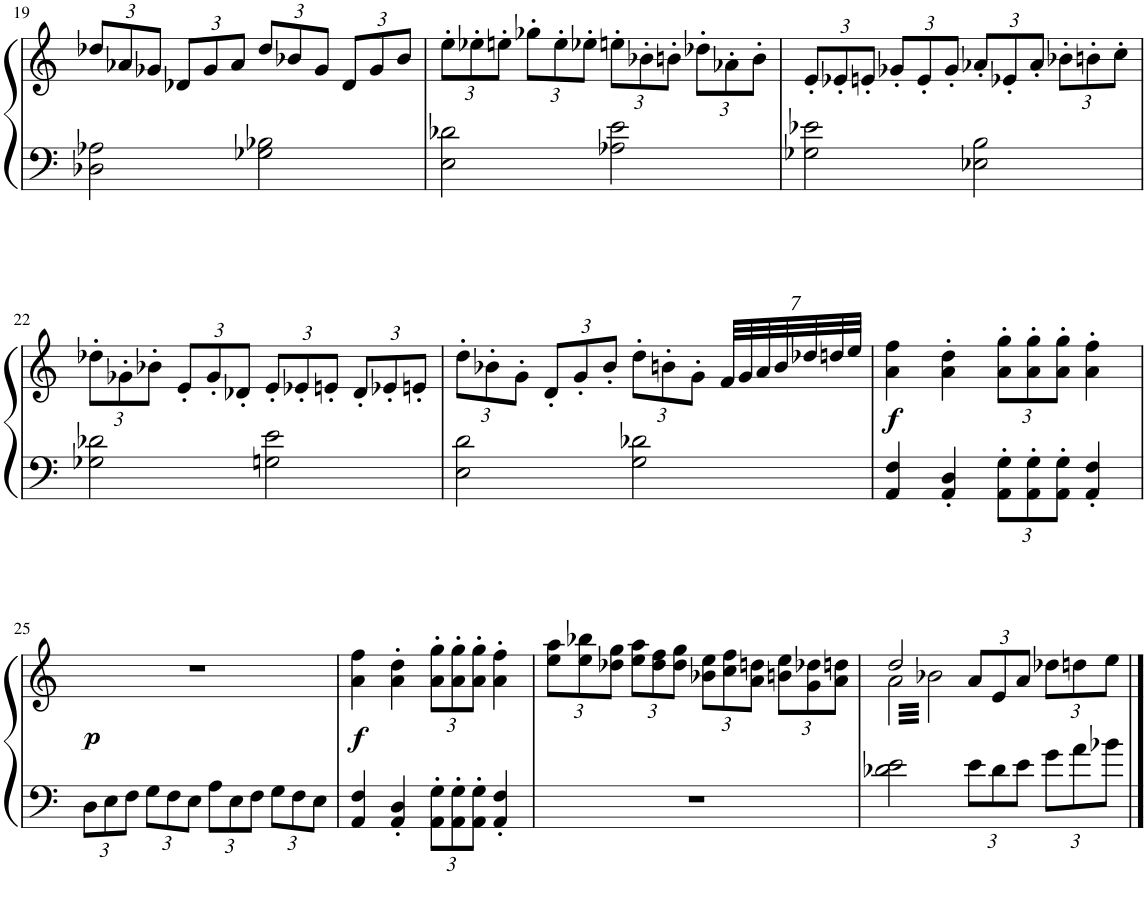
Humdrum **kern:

**kern	**kern	**dynam
*part1	*part1	*part1
*staff2	*staff1	*staff1/2
*I"Piano	*	*
*I'Pno.	*	*
!!LO:PB:g=z
*clefF4	*clefG2	*
*k[]	*k[]	*
*M4/4	*M4/4	*
*	*Xbrackettup	*
=19	=19	=19
2D-X\ 2A-X\	12dd-X/L	.
.	12a-X/	.
.	12g-X/J	.
.	12d-X/L	.
.	12g-/	.
.	12a-/J	.
2G-X\ 2B-X\	12dd-/L	.
.	12b-X/	.
.	12g-/J	.
.	12d-/L	.
.	12g-/	.
.	12b-/J	.
=20	=20	=20
2E\ 2d-X\	12ee'\L	.
.	12ee-X'\	.
.	12een'\J	.
.	12gg-X'\L	.
.	12ee'\	.
.	12ee-X'\J	.
2A-X\ 2e\	12een'\L	.
.	12b-X'\	.
.	12bn'\J	.
.	12dd-X'\L	.
.	12a-X'\	.
.	12b'\J	.
=21	=21	=21
2G-X\ 2e-X\	12e'/L	.
.	12e-X'/	.
.	12en'/J	.
.	12g-X'/L	.
.	12e'/	.
.	12g-'/J	.
2E-X\ 2B\	12a-X'/L	.
.	12e-X'/	.
.	12a-'/J	.
.	12b-X'\L	.
.	12bn'\	.
.	12cc'\J	.
!!LO:LB:g=z
=22	=22	=22
2G-X\ 2d-X\	12dd-X'\L	.
.	12g-X'\	.
.	12b-X'\J	.
.	12e'/L	.
.	12g-'/	.
.	12d-X'/J	.
2Gn\ 2e\	12e'/L	.
.	12e-X'/	.
.	12en'/J	.
.	12d-'/L	.
.	12e-X'/	.
.	12en'/J	.
=23	=23	=23
2E\ 2d\	12dd'\L	.
.	12b-X'\	.
.	12g'\J	.
.	12d'/L	.
.	12g'/	.
.	12b-'/J	.
2G\ 2d-X\	12dd'\L	.
.	12bn'\	.
.	12g'\J	.
.	28f/LLL	.
.	28g/	.
.	28a/	.
.	28b/	.
.	28dd-X/	.
.	28ddn/	.
.	28ee/JJJ	.
=24	=24	=24
!	!	!LO:DY:b
4AA/ 4F/	4a\ 4ff\	f
4AA/' 4D/'	4a\' 4dd\'	.
*Xbrackettup	*	*
12AA\' 12G\'L	12a\' 12gg\'L	.
12AA\' 12G\'	12a\' 12gg\'	.
12AA\' 12G\'J	12a\' 12gg\'J	.
4AA/' 4F/'	4a\' 4ff\'	.
!!LO:LB:g=z
=25	=25	=25
!	!	!LO:DY:b
12D\L	1r	p
12E\	.	.
12F\J	.	.
12G\L	.	.
12F\	.	.
12E\J	.	.
12A\L	.	.
12E\	.	.
12F\J	.	.
12G\L	.	.
12F\	.	.
12E\J	.	.
=26	=26	=26
!	!	!LO:DY:b
4AA/ 4F/	4a\ 4ff\	f
4AA/' 4D/'	4a\' 4dd\'	.
12AA\' 12G\'L	12a\' 12gg\'L	.
12AA\' 12G\'	12a\' 12gg\'	.
12AA\' 12G\'J	12a\' 12gg\'J	.
4AA/' 4F/'	4a\' 4ff\'	.
=27	=27	=27
1r	12ee\ 12aa\L	.
.	12ee\ 12bb-X\	.
.	12dd-X\ 12gg\J	.
.	12ee\ 12aa\L	.
.	12dd-\ 12ff\	.
.	12dd-\ 12gg\J	.
.	12b-X\ 12ee\L	.
.	12cc\ 12ff\	.
.	12a\ 12ddn\J	.
.	12bn\ 12ee\L	.
.	12g\ 12dd-X\	.
.	12a\ 12ddn\J	.
=28	=28	=28
*	*^	*
*	*tremolo	*	*
2d-X\ 2e\	2dd/	64a\LLLL	.
.	.	64b-X\	.
.	.	64a\	.
.	.	64b-X\	.
.	.	64a\	.
.	.	64b-X\	.
.	.	64a\	.
.	.	64b-X\	.
.	.	64a\	.
.	.	64b-X\	.
.	.	64a\	.
.	.	64b-X\	.
.	.	64a\	.
.	.	64b-X\	.
.	.	64a\	.
.	.	64b-X\	.
.	.	64a\	.
.	.	64b-X\	.
.	.	64a\	.
.	.	64b-X\	.
.	.	64a\	.
.	.	64b-X\	.
.	.	64a\	.
.	.	64b-X\	.
.	.	64a\	.
.	.	64b-X\	.
.	.	64a\	.
.	.	64b-X\	.
.	.	64a\	.
.	.	64b-X\	.
.	.	64a\	.
.	.	64b-X\JJJJ	.
*	*Xtremolo	*	*
12e\L	12a/L	2ryy	.
.	.	.	.
.	.	.	.
.	.	.	.
.	.	.	.
.	.	.	.
12d-\	12e/	.	.
.	.	.	.
.	.	.	.
.	.	.	.
.	.	.	.
.	.	.	.
12e\J	12a/J	.	.
.	.	.	.
.	.	.	.
.	.	.	.
.	.	.	.
.	.	.	.
12g\L	12dd-X\L	.	.
12a\	12ddn\	.	.
12b-X\J	12ee\J	.	.
*	*v	*v	*
==	==	==
*-	*-	*-
